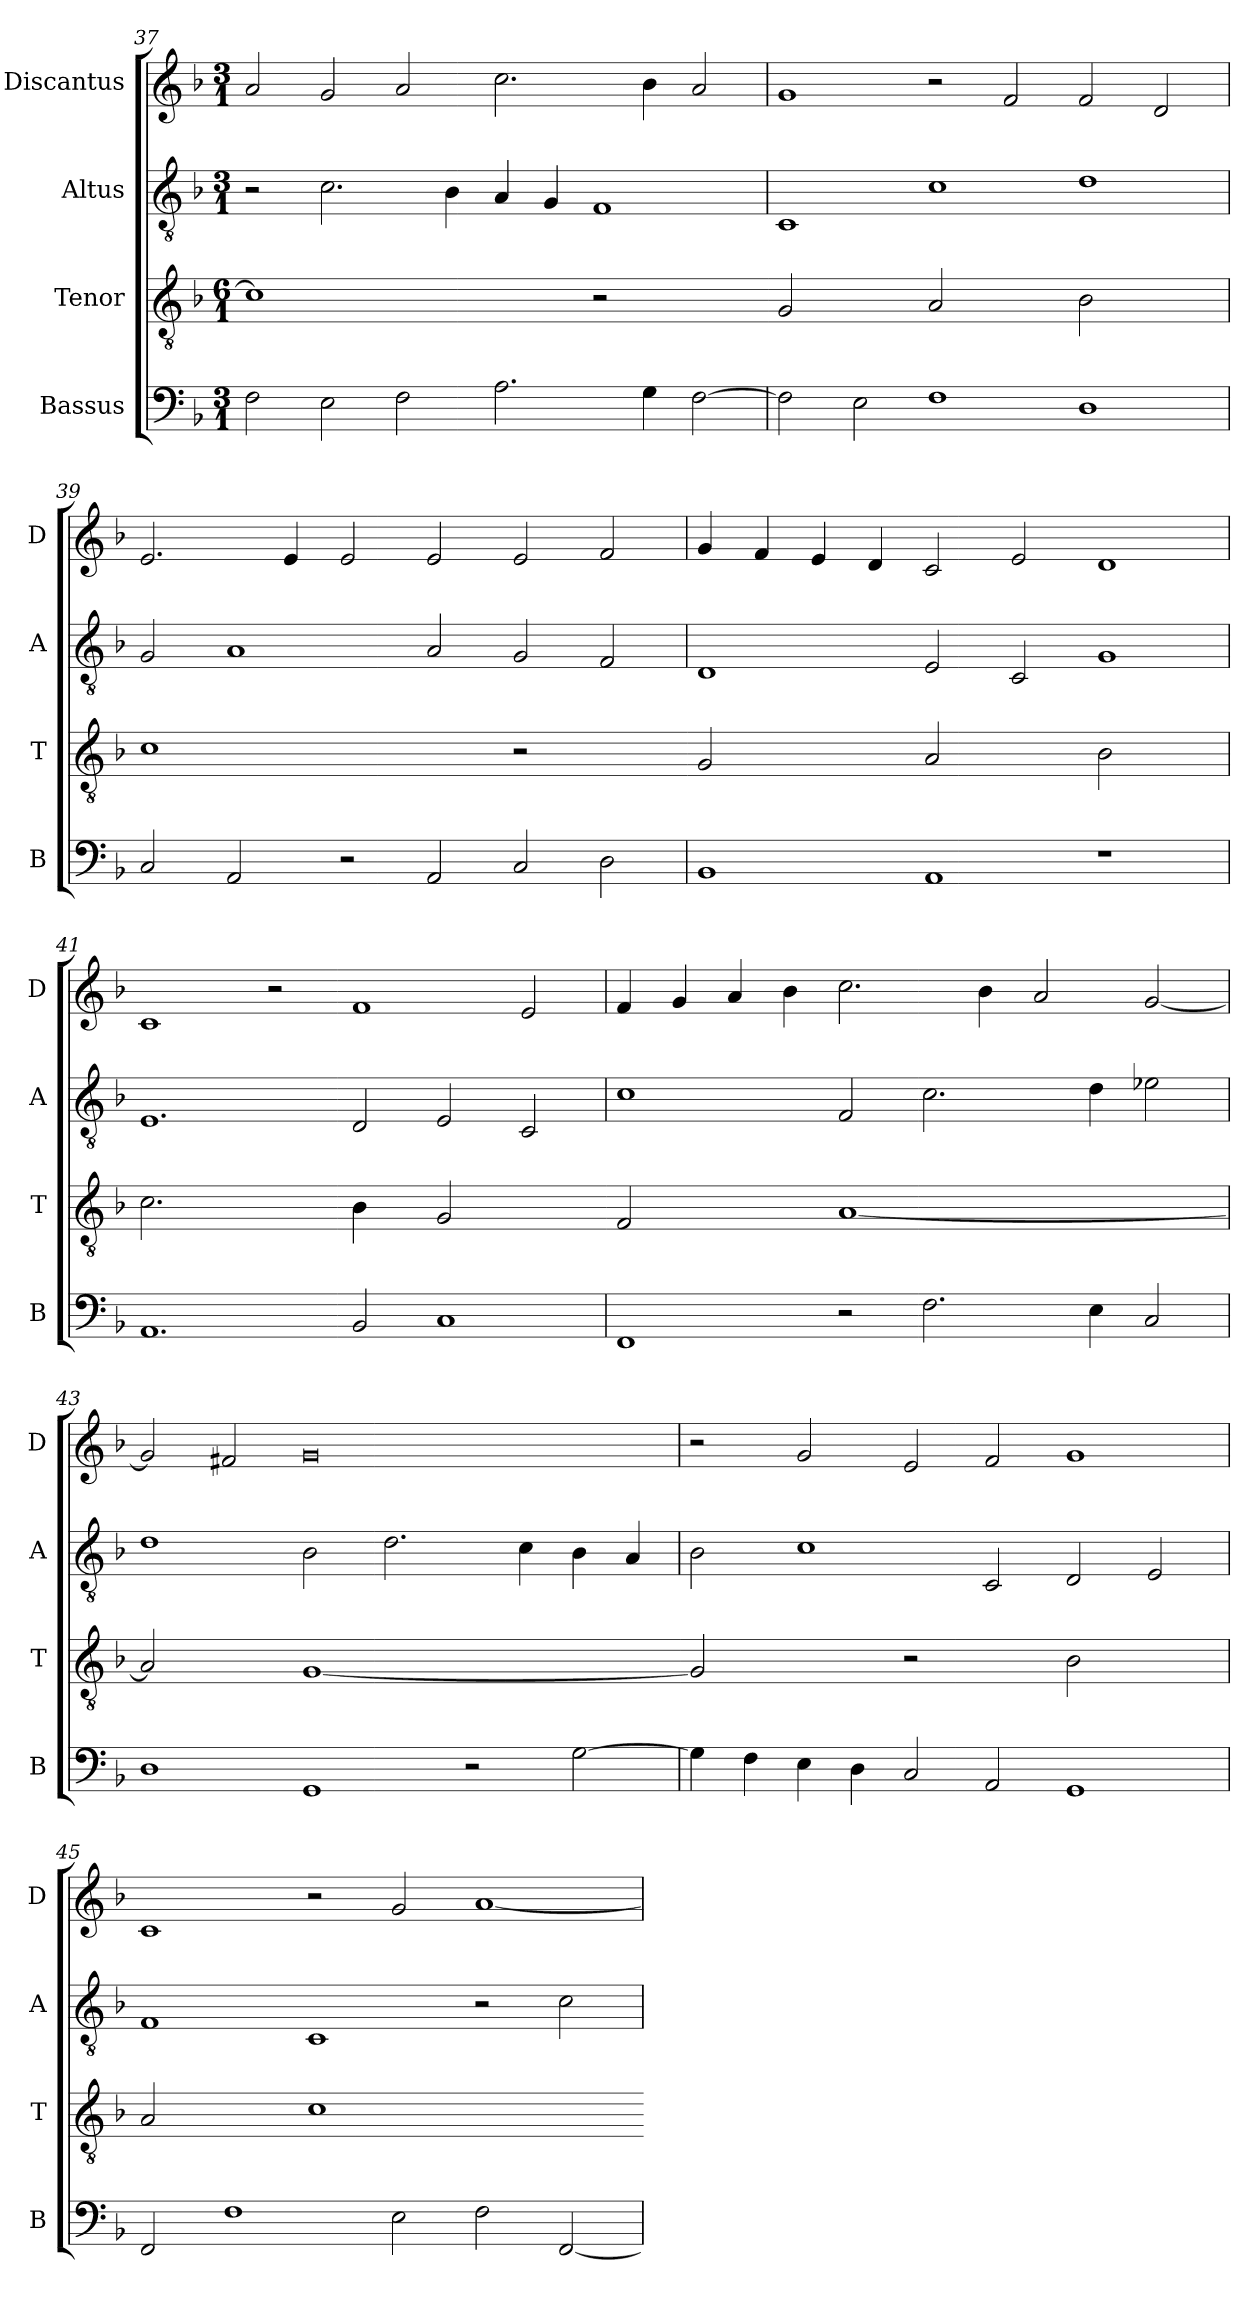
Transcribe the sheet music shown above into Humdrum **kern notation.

**kern	**kern	**kern	**kern
*part4	*part3	*part2	*part1
*staff4	*staff3	*staff2	*staff1
*I"Bassus	*I"Tenor	*I"Altus	*I"Discantus
*I'B	*I'T	*I'A	*I'D
*clefF4	*clefGv2	*clefGv2	*clefG2
*k[b-]	*k[b-]	*k[b-]	*k[b-]
*M3/1	*M6/1	*M3/1	*M3/1
=37	=37	=37	=37
!	!LO:N:vis=1	!	!
2F\	0c]	2r	2a/
2E\	.	2.c\	2g/
2F\	.	.	2a/
.	.	4B-\	.
2.A\	.	4A/	2.cc\
.	.	4G/	.
!	!LO:N:vis=2	!	!
.	1r	1F	.
4G\	.	.	4b-\
[2F\	.	.	2a/
=38	=38-	=38	=38
!	!LO:N:vis=2	!	!
2F\]	1G	1C	1g
2E\	.	.	.
!	!LO:N:vis=2	!	!
1F	1A	1c	2r
.	.	.	2f/
!	!LO:N:vis=2	!	!
1D	1B-	1d	2f/
.	.	.	2d/
=39	=39	=39	=39
!	!LO:N:vis=1	!	!
2C/	0c	2G/	2.e/
2AA/	.	1A	.
.	.	.	4e/
2r	.	.	2e/
2AA/	.	2A/	2e/
!	!LO:N:vis=2	!	!
2C/	1r	2G/	2e/
2D\	.	2F/	2f/
=40	=40-	=40	=40
!	!LO:N:vis=2	!	!
1BB-	1G	1D	4g/
.	.	.	4f/
.	.	.	4e/
.	.	.	4d/
!	!LO:N:vis=2	!	!
1AA	1A	2E/	2c/
.	.	2C/	2e/
!	!LO:N:vis=2	!	!
1r	1B-	1G	1d
=41	=41	=41	=41
!	!LO:N:vis=2.	!	!
1.AA	1.c	1.E	1c
.	.	.	2r
!	!LO:N:vis=4	!	!
2BB-/	2B-\	2D/	1f
!	!LO:N:vis=2	!	!
1C	1G	2E/	.
.	.	2C/	2e/
=42	=42-	=42	=42
!	!LO:N:vis=2	!	!
1FF	1F	1c	4f/
.	.	.	4g/
.	.	.	4a/
.	.	.	4b-\
!	!LO:N:vis=1	!	!
2r	[0A	2F/	2.cc\
2.F\	.	2.c\	.
.	.	.	4b-\
.	.	.	2a/
4E\	.	4d\	.
2C/	.	2e-X\	[2g/
=43	=43	=43	=43
!	!LO:N:vis=2	!	!
1D	1A]	1d	2g/]
.	.	.	2f#X/
!	!LO:N:vis=1	!	!
1GG	[0G	2B-\	0g
.	.	2.d\	.
2r	.	.	.
.	.	4c\	.
[2G\	.	4B-\	.
.	.	4A/	.
=44	=44-	=44	=44
!	!LO:N:vis=2	!	!
4G\]	1G]	2B-\	2r
4F\	.	.	.
4E\	.	1c	2g/
4D\	.	.	.
!	!LO:N:vis=2	!	!
2C/	1r	.	2e/
2AA/	.	2C/	2f/
!	!LO:N:vis=2	!	!
1GG	1B-	2D/	1g
.	.	2E/	.
=45	=45	=45	=45
!	!LO:N:vis=2	!	!
2FF/	1A	1F	1c
1F	.	.	.
!	!LO:N:vis=1	!	!
.	0c	1C	2r
2E\	.	.	2g/
2F\	.	2r	[1a
[2FF/	.	2c\	.
=	=-	=	=
*-	*-	*-	*-
